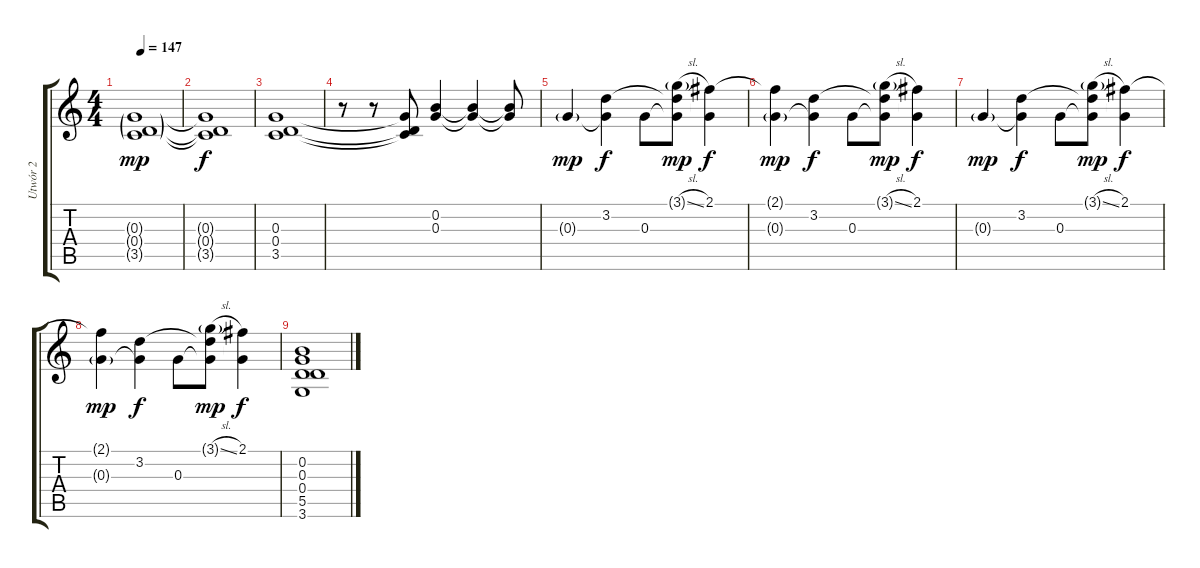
\track ("Utwór 2" "Utwór 2") {instrument acousticguitarsteel}
\staff {score tabs}
\tuning (E4 B3 G3 D3 A2 E2) {hide}
\ts (4 4)
\tempo 147
\clef g2
\ks c
(0.3{g} 0.4{g} 3.5{g}).1{dy mp instrument acousticguitarsteel} |
(0.3{t} 0.4{t} 3.5{t}).1{dy f} |
(0.3 0.4 3.5).1 |
r.8 r.8 (0.3{t} 0.4{t} 3.5{t}).8 (0.2 0.3).4 (0.2{t} 0.3{t}).4 (0.2{t} 0.3{t}).8 |
0.3{g}.4{dy mp} (3.2 0.3{t}).4{dy f} 0.3.8 (3.1{sl g} 3.2{t} 0.3{t}).8{dy mp} (2.1 0.3{t}).4{dy f} |
(2.1{t} 0.3{g}).4{dy mp} (3.2 0.3{t}).4{dy f} 0.3.8 (3.1{sl g} 3.2{t} 0.3{t}).8{dy mp} (2.1 0.3{t}).4{dy f} |
0.3{g}.4{dy mp} (3.2 0.3{t}).4{dy f} 0.3.8 (3.1{sl g} 3.2{t} 0.3{t}).8{dy mp} (2.1 0.3{t}).4{dy f} |
(2.1{t} 0.3{g}).4{dy mp} (3.2 0.3{t}).4{dy f} 0.3.8 (3.1{sl g} 3.2{t} 0.3{t}).8{dy mp} (2.1 0.3{t}).4{dy f} |
(0.2 0.3 0.4 5.5 3.6).1
